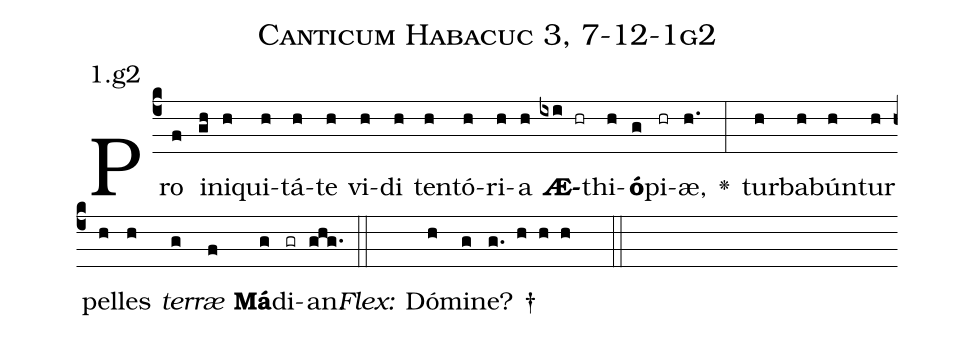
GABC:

name: Canticum Habacuc 3, 7-12-1g2;
annotation: 1.g2;
%%
(c4)Pro(f) i(gh)ni(h)qui(h)tá(h)te(h) vi(h)di(h) ten(h)tó(h)ri(h)a(h) <b>Æ</b>(ixi hr)thi(h)<b>ó</b>(g)pi(hr)æ,(h.) <v>\greheightstar</v>(:) tur(h)ba(h)bún(h)tur(h) pel(h)les(h) <i>ter</i>(g)<i>ræ</i>(f) <b>Má</b>(g)di(gr)an.(ghg.) (::)
<i>Flex:</i>()  Dó(h)mi(g)ne? †(g. h h h  ::)

%E(h) u(h) o(g) u(f) a(g) e.(ghg.) (::)
